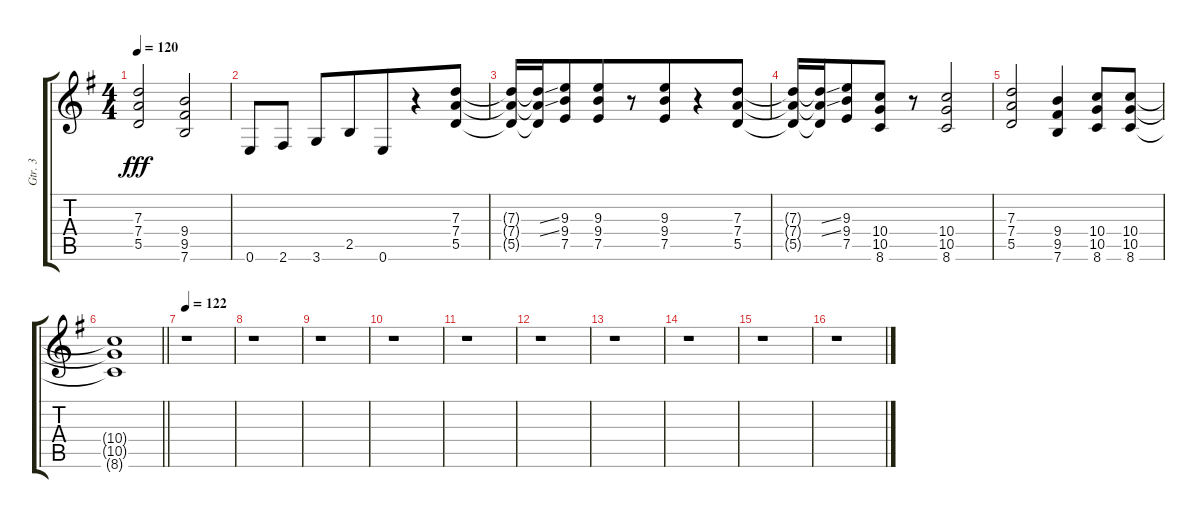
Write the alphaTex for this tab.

\track ("Gtr. 3" "Gtr. 3") {instrument distortionguitar}
\staff {score tabs}
\tuning (E4 B3 G3 D3 A2 E2) {hide}
\ts (4 4)
\tempo 120
\clef g2
\ks g
(7.3 7.4 5.5).2{dy fff beam merge} (9.4 9.5 7.6).2 |
0.6.8{beam merge} 2.6.8 3.6.8{beam merge} 2.5.8{beam merge} 0.6.8{beam merge} r.4{beam merge} (7.3 7.4 5.5).8 |
(7.3{t} 7.4{t} 5.5{t}).16{beam merge} (7.3{ss t} 7.4{ss t} 5.5{t}).16 (9.3 9.4 7.5).8{beam merge} (9.3 9.4 7.5).8{beam merge} r.8{beam merge} (9.3 9.4 7.5).8{beam merge} r.4{beam merge} (7.3 7.4 5.5).8 |
(7.3{t} 7.4{t} 5.5{t}).16{beam merge} (7.3{ss t} 7.4{ss t} 5.5{t}).16{beam merge} (9.3 9.4 7.5).8{beam merge} (10.4 10.5 8.6).8{beam merge} r.8{beam merge} (10.4 10.5 8.6).2 |
(7.3 7.4 5.5).2{beam merge} (9.4 9.5 7.6).4{beam merge} (10.4 10.5 8.6).8{beam merge} (10.4 10.5 8.6).8 |
\barLineRight lightlight
(10.4{t} 10.5{t} 8.6{t}).1 |
\tempo 122
r.1 |
r.1 |
r.1 |
r.1 |
r.1 |
r.1 |
r.1 |
r.1 |
r.1 |
r.1
